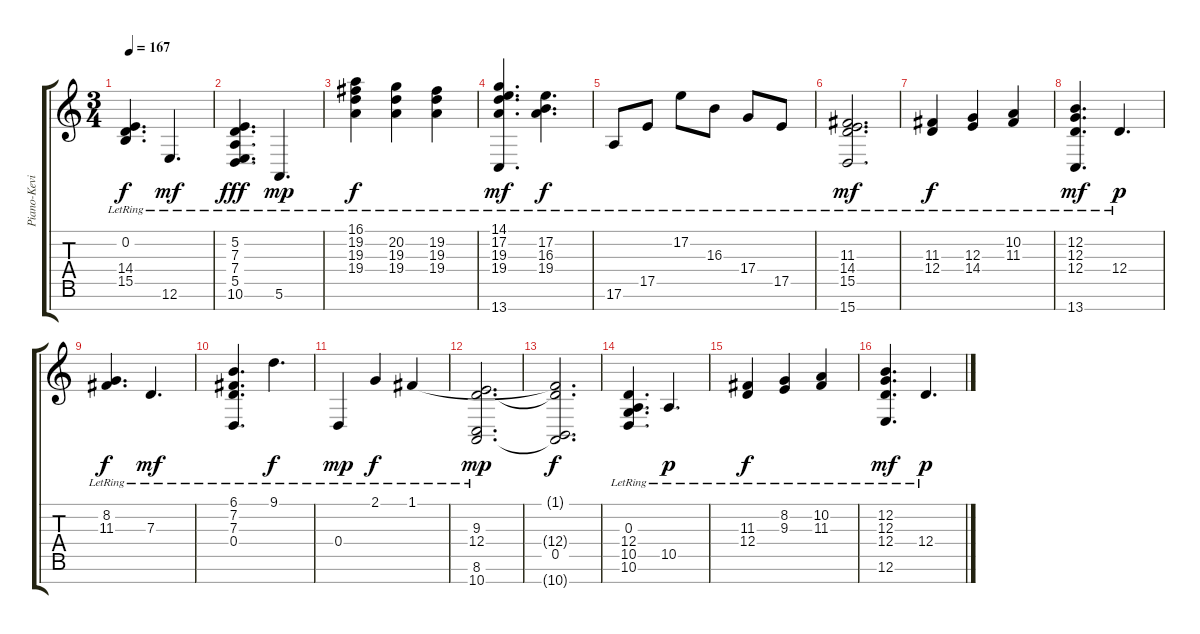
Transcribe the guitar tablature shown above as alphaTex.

\track ("Piano-Kevin Moore" "Piano-Kevi") {instrument brightacousticpiano}
\staff {score tabs}
\tuning (F4 B3 G3 D3 B2 E2 B1) {hide}
\ts (3 4)
\tempo 167
\clef g2
\ks c
(0.2{lr} 14.4{lr} 15.5{lr}).4{d dy f} 12.6{lr}.4{d dy mf} |
(5.2{lr} 7.3{lr} 7.4{lr} 5.5{lr} 10.6{lr}).4{d dy fff} 5.6{lr}.4{d dy mp} |
(16.1{lr} 19.2{lr} 19.3{lr} 19.4{lr}).4{dy f} (20.2{lr} 19.3{lr} 19.4{lr}).4 (19.2{lr} 19.3{lr} 19.4{lr}).4 |
(14.1{lr} 17.2{lr} 19.3{lr} 19.4{lr} 13.7{lr}).4{d dy mf} (17.2{lr} 16.3{lr} 19.4{lr}).4{d dy f} |
17.6{lr}.8 17.5{lr}.8 17.2{lr}.8 16.3{lr}.8 17.4{lr}.8 17.5{lr}.8 |
(11.3{lr} 14.4{lr} 15.5{lr} 15.7{lr}).2{d dy mf} |
(11.3{lr} 12.4{lr}).4{dy f} (12.3{lr} 14.4{lr}).4 (10.2{lr} 11.3{lr}).4 |
(12.2{lr} 12.3{lr} 12.4{lr} 13.7{lr}).4{d dy mf} 12.4{lr}.4{d dy p} |
(8.2{lr} 11.3{lr}).4{d dy f} 7.3{lr}.4{d dy mf} |
(6.1{lr} 7.2{lr} 7.3{lr} 0.4{lr}).4{d} 9.1{lr}.4{d dy f} |
0.4{lr}.4{dy mp} 2.1{lr}.4{dy f} 1.1{lr}.4 |
(9.3{lr} 12.4{lr} 8.6{lr} 10.7{lr}).2{d dy mp} |
(1.1{t} 12.4{t} 0.5 10.7{t}).2{d dy f} |
(0.3{lr} 12.4{lr} 10.5{lr} 10.6{lr}).4{d} 10.5{lr}.4{d dy p} |
(11.3{lr} 12.4{lr}).4{dy f} (8.2{lr} 9.3{lr}).4 (10.2{lr} 11.3{lr}).4 |
(12.2{lr} 12.3{lr} 12.4{lr} 12.6{lr}).4{d dy mf} 12.4{lr}.4{d dy p}
